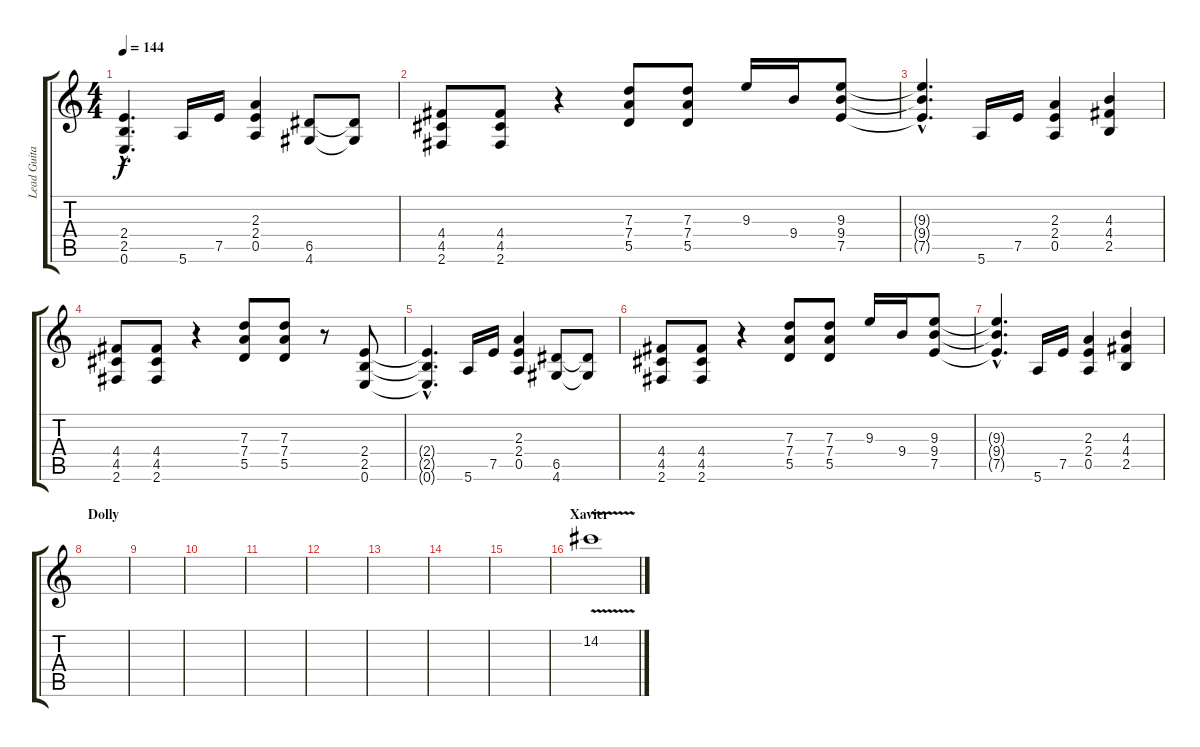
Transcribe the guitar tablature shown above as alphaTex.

\track ("Lead Guitar" "Lead Guita") {instrument distortionguitar}
\staff {score tabs}
\tuning (E4 B3 G3 D3 A2 E2) {hide}
\ts (4 4)
\tempo 144
\clef g2
\ks c
(2.4{hac t} 2.5{hac t} 0.6{hac t}).4{d dy f} 5.6.16 7.5.16 (2.3 2.4 0.5).4 (6.5 4.6).8 (6.5{t} 4.6{t}).8 |
(4.4 4.5 2.6).8 (4.4 4.5 2.6).8 r.4 (7.3 7.4 5.5).8 (7.3 7.4 5.5).8 9.3.16 9.4.16 (9.3 9.4 7.5).8 |
(9.3{hac t} 9.4{hac t} 7.5{hac t}).4{d} 5.6.16 7.5.16 (2.3 2.4 0.5).4 (4.3 4.4 2.5).4 |
(4.4 4.5 2.6).8 (4.4 4.5 2.6).8 r.4 (7.3 7.4 5.5).8 (7.3 7.4 5.5).8 r.8 (2.4 2.5 0.6).8 |
(2.4{hac t} 2.5{hac t} 0.6{hac t}).4{d} 5.6.16 7.5.16 (2.3 2.4 0.5).4 (6.5 4.6).8 (6.5{t} 4.6{t}).8 |
(4.4 4.5 2.6).8 (4.4 4.5 2.6).8 r.4 (7.3 7.4 5.5).8 (7.3 7.4 5.5).8 9.3.16 9.4.16 (9.3 9.4 7.5).8 |
(9.3{hac t} 9.4{hac t} 7.5{hac t}).4{d} 5.6.16 7.5.16 (2.3 2.4 0.5).4 (4.3 4.4 2.5).4 |
\section ("" "Dolly")
|
|
|
|
|
|
|
|
\section ("" "Xavier")
14.2{v}.1
